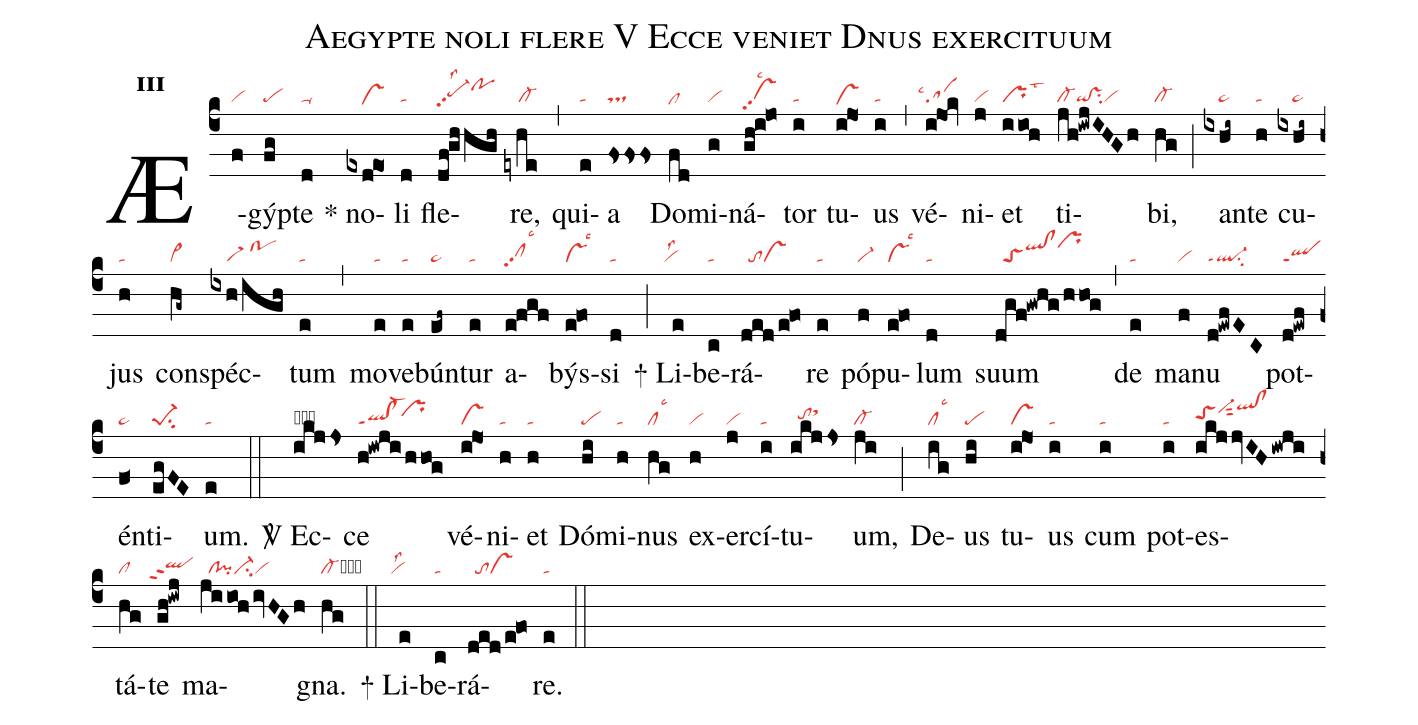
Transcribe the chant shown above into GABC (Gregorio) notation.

name:Aegypte noli flere V Ecce veniet Dnus exercituum;
office-part:re;
mode:3;
nabc-lines:1;
%%
initial-style: 1;
name: Aegypte noli flere;
mode: 3;
office-part: Responsorium;
annotation: Resp.;
annotation: iii;
nabc-lines: 1;
%%
(c4) Æ(f|vi)gýp(fg|pe)te(d|ta-) <sp>*</sp> no(exdeO1|////vshe)li(d|ta) fle(df!ghhgh|pe-hhpp2lss2pohj)re,(eyhe|////cl-) (,) qui(e|ta)a(fsfsfs|ts) Do(fd|clhe)mi(g|vi)ná(gh!i!jo|vshgpp2lsc2)tor(i|ta) tu(ijO1|vshe)us(i|ta) (,) vé(i!jok|``salsc4)ni(j|vi)et(iioh|prlst3) ti(jh!iwjIHGh|cl-qi!vssu2vi)bi,(hg|cl-) (;) an(ixhi~|////ta>)te(h|ta) cu(ixhi~|////ta>)jus(h|ta) con(hg~|vi>)spéc(ixh/igh|////trM)tum(e|ta) (,) mo(e|ta)ve(e|ta)bún(ef~|ta>)tur(e|ta) a(e!fgf|clhhpp2lsc3)býs(e!fo|vslsc3)si(d|ta) (;)
<sp>+</sp> Li(e|``vilss2)be(c|ta)rá(ded/e!fo|//tovs)re(e|ta) pó(f|vi-)pu(e!fo|vslsc3)lum(d|ta) s{uu}m(dgf!gwhg/hhog|//toSqlhj!clhjprhk) (,) de(e|ta) ma(f|vi)nu(d!ewfEC|ql-ppt1su2) pot(d!ewf|qlppt1)én(f<|ta>)ti(egFE|pe-1su2)um.(e|ta) (::)

<sp>V/</sp> Ec(ikjjs|ob//tohhsthj)ce(h!iwji/hhog|ql!cl-ppt1``prhi) vé(ijO1|vs)ni(h|ta)et(h|ta) Dó(hi|pe)mi(h|ta)nus(hg|cllsc3) ex(h|vi)er(j|vi)cí(i|ta)tu(ikjjs|//tohhsthj)um,(ji|cl-) (;) De(ig|cllsc3)us(hi|pe) tu(ijO1|vs)us(i|ta) cum(i|ta) pot(i|ta)es(ikjjvIH/iwji|toShhvi-hjsut2qlhk!clhk)tá(hg|cl)te(gh!iwj|``qlhhppt2) ma(jiioh/ivHGh|//cl!pici-vi)gna.(hg|cl-cb) (::)
<sp>+</sp> Li(e|``vilss2)be(c|ta)rá(ded/e!fo|//tovs)re.(e|ta) (::)
